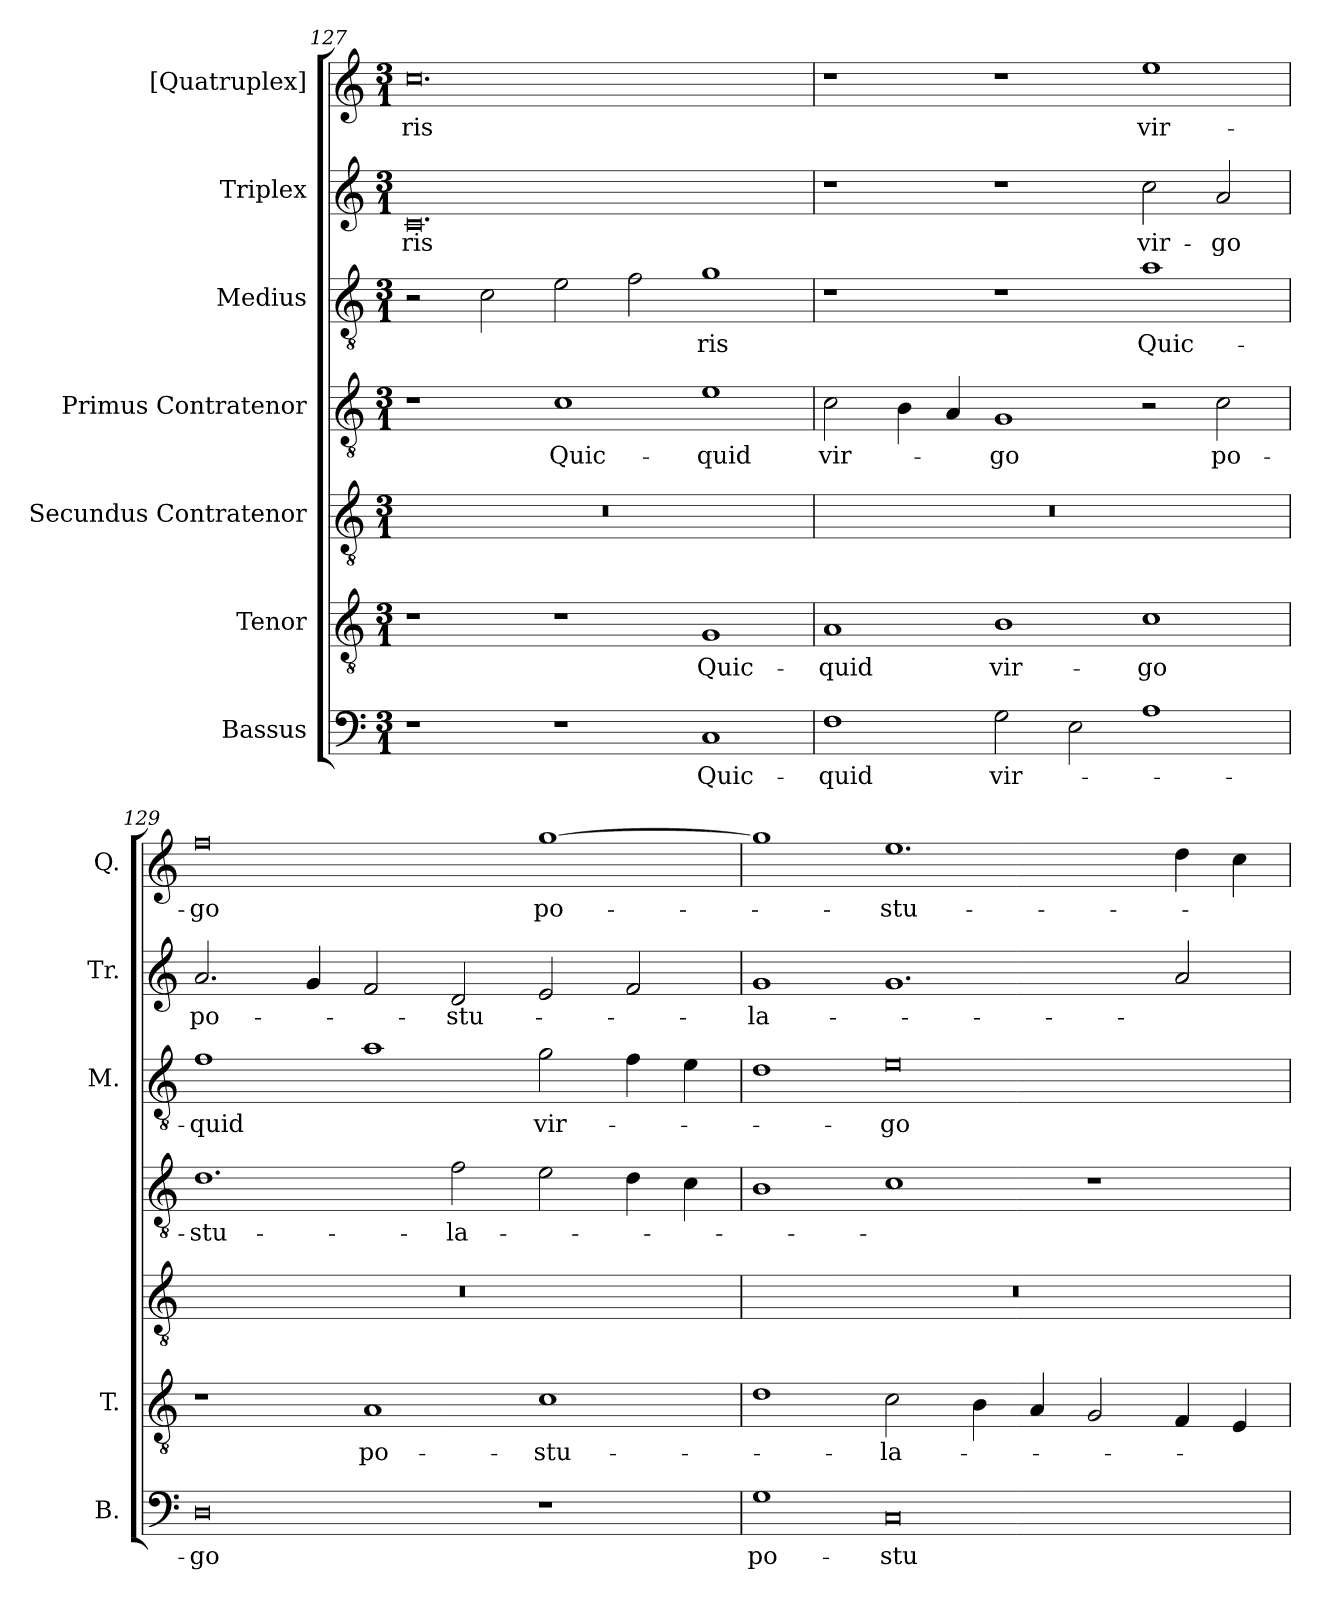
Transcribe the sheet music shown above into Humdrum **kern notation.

**kern	**text	**kern	**text	**kern	**kern	**text	**kern	**text	**kern	**text	**kern	**text
*part7	*part7	*part6	*part6	*part5	*part4	*part4	*part3	*part3	*part2	*part2	*part1	*part1
*staff7	*staff7	*staff6	*staff6	*staff5	*staff4	*staff4	*staff3	*staff3	*staff2	*staff2	*staff1	*staff1
*I"Bassus	*	*I"Tenor	*	*I"Secundus Contratenor	*I"Primus Contratenor	*	*I"Medius	*	*I"Triplex	*	*I"[Quatruplex]	*
*I'B.	*	*I'T.	*	*	*	*	*I'M.	*	*I'Tr.	*	*I'Q.	*
*clefF4	*	*clefGv2	*	*clefGv2	*clefGv2	*	*clefGv2	*	*clefG2	*	*clefG2	*
*	*	*ITrd7c12	*	*ITrd7c12	*ITrd7c12	*	*ITrd7c12	*	*	*	*	*
*k[]	*	*k[]	*	*k[]	*k[]	*	*k[]	*	*k[]	*	*k[]	*
*C:	*	*C:	*	*C:	*C:	*	*C:	*	*C:	*	*C:	*
*M3/1	*	*M3/1	*	*M3/1	*M3/1	*	*M3/1	*	*M3/1	*	*M3/1	*
=127	=127	=127	=127	=127	=127	=127	=127	=127	=127	=127	=127	=127
!	!	!	!	!LO:N:vis=1	!	!	!	!	!	!	!	!
!	!	!	!	!	!	!	!	!	!	!LO:LY:b:color=#000000	!	!
!	!	!	!	!	!	!	!	!	!	!	!	!LO:LY:b:color=#000000
1r	.	1r	.	0.r	1r	.	2r	.	0.ci	-ris	0.cci	-ris
.	.	.	.	.	.	.	2Ci\	.	.	.	.	.
!	!	!	!	!	!	!LO:LY:b:color=#000000	!	!	!	!	!	!
1r	.	1r	.	.	1Ci	Quic-	2Ei\	.	.	.	.	.
.	.	.	.	.	.	.	2Fi\	.	.	.	.	.
!	!LO:LY:b:color=#000000	!	!	!	!	!	!	!	!	!	!	!
!	!	!	!LO:LY:b:color=#000000	!	!	!	!	!	!	!	!	!
!	!	!	!	!	!	!LO:LY:b:color=#000000	!	!	!	!	!	!
!	!	!	!	!	!	!	!	!LO:LY:b:color=#000000	!	!	!	!
1Ci	Quic-	1GGi	Quic-	.	1Ei	-quid	1Gi	-ris	.	.	.	.
=128`	=128`	=128`	=128`	=128`	=128`	=128`	=128`	=128`	=128`	=128`	=128`	=128`
!	!LO:LY:b:color=#000000	!	!	!	!	!	!	!	!	!	!	!
!	!	!	!LO:LY:b:color=#000000	!LO:N:vis=1	!	!	!	!	!	!	!	!
!	!	!	!	!	!	!LO:LY:b:color=#000000	!	!	!	!	!	!
1Fi	-quid	1AAi	-quid	0.r	2Ci\	vir-	1r	.	1r	.	1r	.
.	.	.	.	.	4BBi\	.	.	.	.	.	.	.
.	.	.	.	.	4AAi/	.	.	.	.	.	.	.
!	!LO:LY:b:color=#000000	!	!	!	!	!	!	!	!	!	!	!
!	!	!	!LO:LY:b:color=#000000	!	!	!	!	!	!	!	!	!
!	!	!	!	!	!	!LO:LY:b:color=#000000	!	!	!	!	!	!
2Gi\	vir-	1BBi	vir-	.	1GGi	-go	1r	.	1r	.	1r	.
2Ei\	.	.	.	.	.	.	.	.	.	.	.	.
!	!	!	!LO:LY:b:color=#000000	!	!	!	!	!	!	!	!	!
!	!	!	!	!	!	!	!	!LO:LY:b:color=#000000	!	!	!	!
!	!	!	!	!	!	!	!	!	!	!LO:LY:b:color=#000000	!	!
!	!	!	!	!	!	!	!	!	!	!	!	!LO:LY:b:color=#000000
1Ai	.	1Ci	-go	.	2r	.	1Ai	Quic-	2cci\	vir-	1eei	vir-
!	!	!	!	!	!	!LO:LY:b:color=#000000	!	!	!	!	!	!
!	!	!	!	!	!	!	!	!	!	!LO:LY:b:color=#000000	!	!
.	.	.	.	.	2Ci\	po-	.	.	2ai/	-go	.	.
!!LO:LB:g=z
=129`	=129`	=129`	=129`	=129`	=129`	=129`	=129`	=129`	=129`	=129`	=129`	=129`
!	!LO:LY:b:color=#000000	!	!	!LO:N:vis=1	!	!	!	!	!	!	!	!
!	!	!	!	!	!	!LO:LY:b:color=#000000	!	!	!	!	!	!
!	!	!	!	!	!	!	!	!LO:LY:b:color=#000000	!	!	!	!
!	!	!	!	!	!	!	!	!	!	!LO:LY:b:color=#000000	!	!
!	!	!	!	!	!	!	!	!	!	!	!	!LO:LY:b:color=#000000
0Di	-go	1r	.	0.r	1.Di	-stu-	1Fi	-quid	2.ai/	po-	0ffi	-go
.	.	.	.	.	.	.	.	.	4gi/	.	.	.
!	!	!	!LO:LY:b:color=#000000	!	!	!	!	!	!	!	!	!
.	.	1AAi	po-	.	.	.	1Ai	.	2fi/	.	.	.
!	!	!	!	!	!	!LO:LY:b:color=#000000	!	!	!	!	!	!
!	!	!	!	!	!	!	!	!	!	!LO:LY:b:color=#000000	!	!
.	.	.	.	.	2Fi\	-la-	.	.	2di/	-stu-	.	.
!	!	!	!LO:LY:b:color=#000000	!	!	!	!	!	!	!	!	!
!	!	!	!	!	!	!	!	!LO:LY:b:color=#000000	!	!	!	!
!	!	!	!	!	!	!	!	!	!	!	!	!LO:LY:b:color=#000000
1r	.	1Ci	-stu-	.	2Ei\	.	2Gi\	vir-	2ei/	.	[>1ggi	po-
.	.	.	.	.	4Di\	.	4Fi\	.	2fi/	.	.	.
.	.	.	.	.	4Ci\	.	4Ei\	.	.	.	.	.
=130`	=130`	=130`	=130`	=130`	=130`	=130`	=130`	=130`	=130`	=130`	=130`	=130`
!	!LO:LY:b:color=#000000	!	!	!LO:N:vis=1	!	!	!	!	!	!	!	!
!	!	!	!	!	!	!	!	!	!	!LO:LY:b:color=#000000	!	!
1Gi	po-	1Di	.	0.r	1BBi	.	1Di	.	1gi	-la-	1ggi]	.
!	!LO:LY:b:color=#000000	!	!	!	!	!	!	!	!	!	!	!
!	!	!	!LO:LY:b:color=#000000	!	!	!	!	!	!	!	!	!
!	!	!	!	!	!	!	!	!LO:LY:b:color=#000000	!	!	!	!
!	!	!	!	!	!	!	!	!	!	!	!	!LO:LY:b:color=#000000
0Ci	-stu-	2Ci\	-la-	.	1Ci	.	0Ei	-go	1.gi	.	1.eei	-stu-
.	.	4BBi\	.	.	.	.	.	.	.	.	.	.
.	.	4AAi/	.	.	.	.	.	.	.	.	.	.
.	.	2GGi/	.	.	1r	.	.	.	.	.	.	.
.	.	4FFi/	.	.	.	.	.	.	2ai/	.	4ddi\	.
.	.	4EEi/	.	.	.	.	.	.	.	.	4cci\	.
=`	=`	=`	=`	=`	=`	=`	=`	=`	=`	=`	=`	=`
*-	*-	*-	*-	*-	*-	*-	*-	*-	*-	*-	*-	*-
